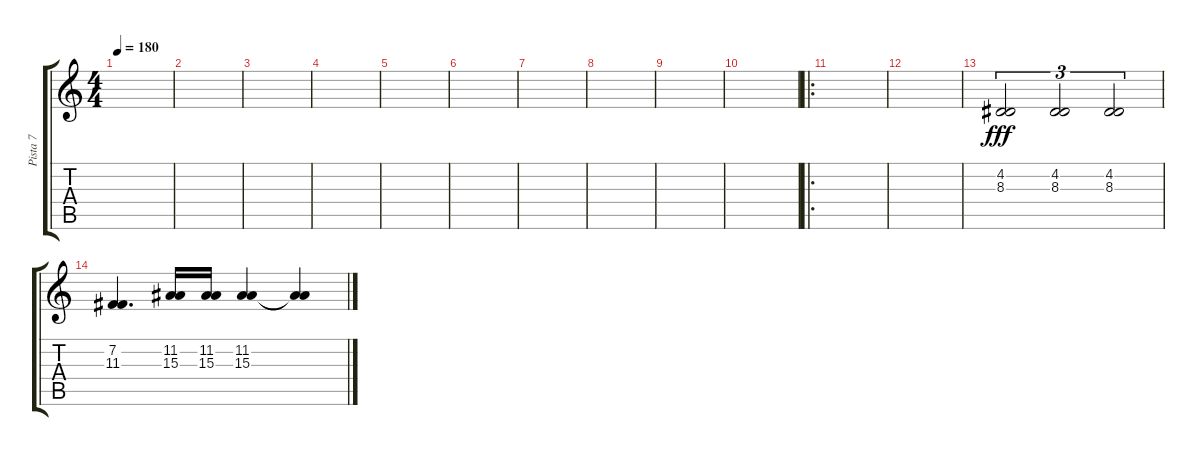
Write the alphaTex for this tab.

\track ("Pista 7" "Pista 7") {instrument brasssection}
\staff {score tabs}
\tuning (E4 B3 G3 D3 A2 E2) {hide}
\ts (4 4)
\tempo 180
\clef g2
\ks c
|
|
|
|
|
|
|
|
|
|
\ro
|
|
(4.2 8.3).2{tu (3 2) dy fff volume 16 balance 16 instrument brasssection} (4.2 8.3).2{tu (3 2)} (4.2 8.3).2{tu (3 2)} |
(7.2 11.3).4{d} (11.2 15.3).16 (11.2 15.3).16 (11.2 15.3).4 (11.2{t} 15.3{t}).4
